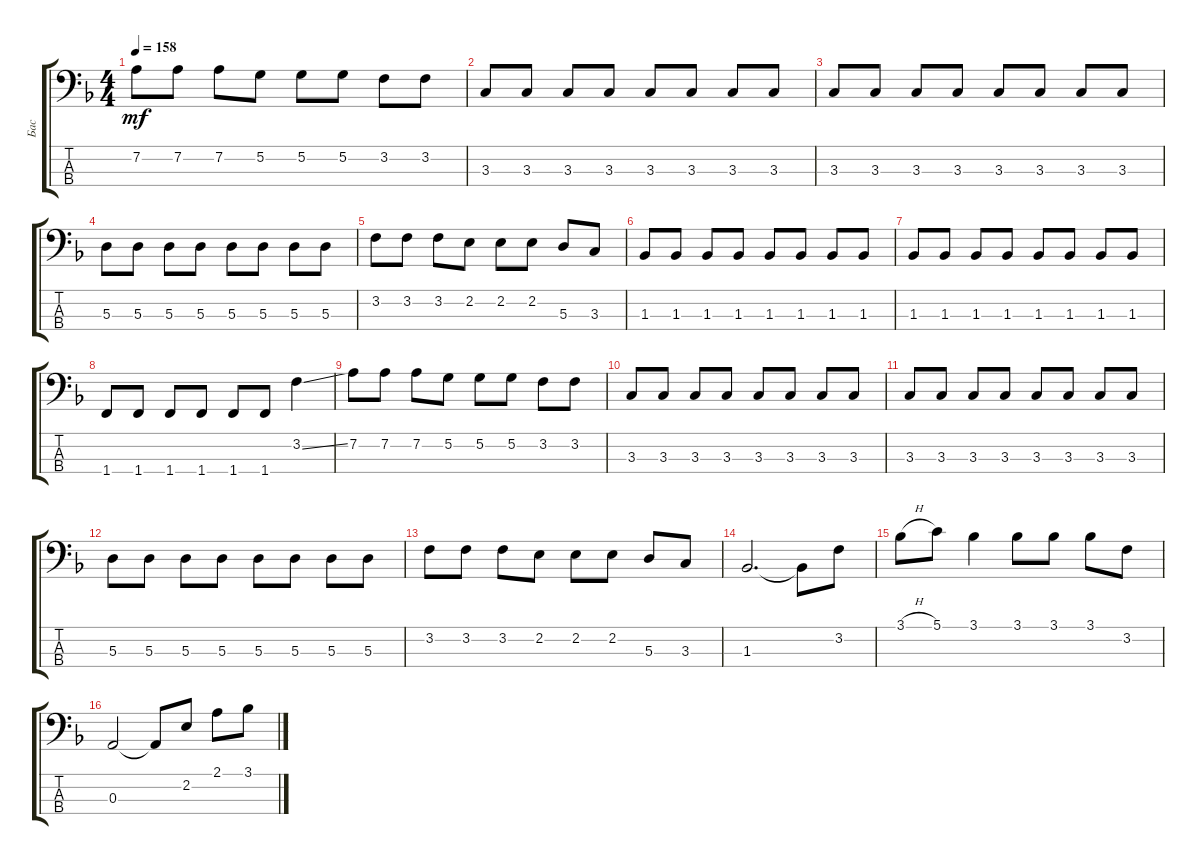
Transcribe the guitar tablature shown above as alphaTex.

\track ("Бас" "Бас") {instrument electricbassfinger}
\staff {score tabs}
\tuning (G2 D2 A1 E1) {hide}
\ts (4 4)
\tempo 158
\clef f4
\ks dminor
7.2.8{dy mf} 7.2.8 7.2.8 5.2.8 5.2.8 5.2.8 3.2.8 3.2.8 |
3.3.8 3.3.8 3.3.8 3.3.8 3.3.8 3.3.8 3.3.8 3.3.8 |
3.3.8 3.3.8 3.3.8 3.3.8 3.3.8 3.3.8 3.3.8 3.3.8 |
5.3.8 5.3.8 5.3.8 5.3.8 5.3.8 5.3.8 5.3.8 5.3.8 |
3.2.8 3.2.8 3.2.8 2.2.8 2.2.8 2.2.8 5.3.8 3.3.8 |
1.3.8 1.3.8 1.3.8 1.3.8 1.3.8 1.3.8 1.3.8 1.3.8 |
1.3.8 1.3.8 1.3.8 1.3.8 1.3.8 1.3.8 1.3.8 1.3.8 |
1.4.8 1.4.8 1.4.8 1.4.8 1.4.8 1.4.8 3.2{ss}.4 |
7.2.8 7.2.8 7.2.8 5.2.8 5.2.8 5.2.8 3.2.8 3.2.8 |
3.3.8 3.3.8 3.3.8 3.3.8 3.3.8 3.3.8 3.3.8 3.3.8 |
3.3.8 3.3.8 3.3.8 3.3.8 3.3.8 3.3.8 3.3.8 3.3.8 |
5.3.8 5.3.8 5.3.8 5.3.8 5.3.8 5.3.8 5.3.8 5.3.8 |
3.2.8 3.2.8 3.2.8 2.2.8 2.2.8 2.2.8 5.3.8 3.3.8 |
1.3.2{d} 1.3{t}.8 3.2.8 |
3.1{h}.8 5.1.8 3.1.4 3.1.8 3.1.8 3.1.8 3.2.8 |
0.3.2 0.3{t}.8 2.2.8 2.1.8 3.1.8
